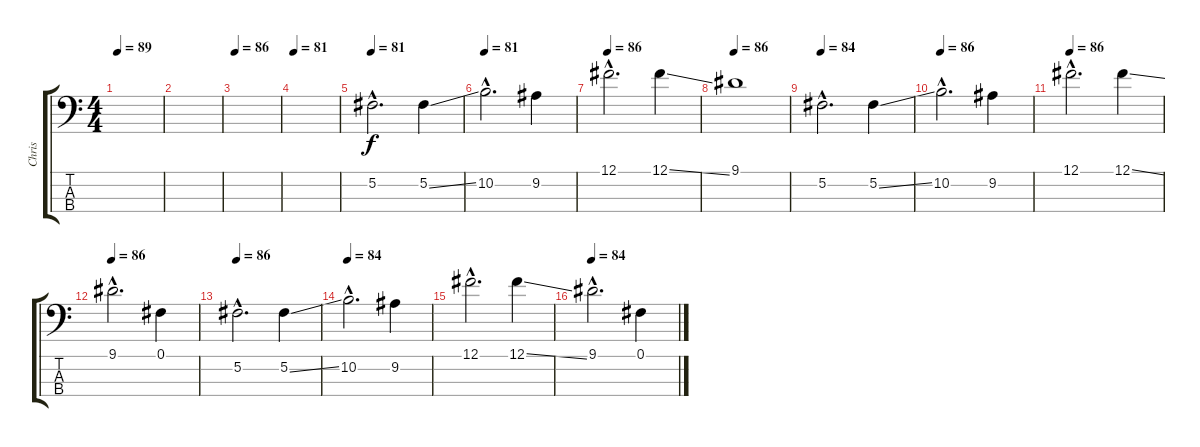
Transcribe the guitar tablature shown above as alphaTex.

\track ("Chris" "Chris") {instrument electricbassfinger}
\staff {score tabs}
\tuning (Gb2 Db2 Ab1 Eb1) {hide}
\ts (4 4)
\tempo 89
\clef f4
\ks c
|
|
\tempo 86
|
\tempo 81
|
\tempo 81
5.2{hac}.2{d} 5.2{ss}.4 |
\tempo 81
10.2{hac}.2{d} 9.2.4 |
\tempo 86
12.1{hac}.2{d} 12.1{ss}.4 |
\tempo 86
9.1.1 |
\tempo 84
5.2{hac}.2{d} 5.2{ss}.4 |
\tempo 86
10.2{hac}.2{d} 9.2.4 |
\tempo 86
12.1{hac}.2{d} 12.1{ss}.4 |
\tempo 86
9.1{hac}.2{d} 0.1.4 |
\tempo 86
5.2{hac}.2{d} 5.2{ss}.4 |
\tempo 84
10.2{hac}.2{d} 9.2.4 |
12.1{hac}.2{d} 12.1{ss}.4 |
\tempo 84
9.1{hac}.2{d} 0.1.4
